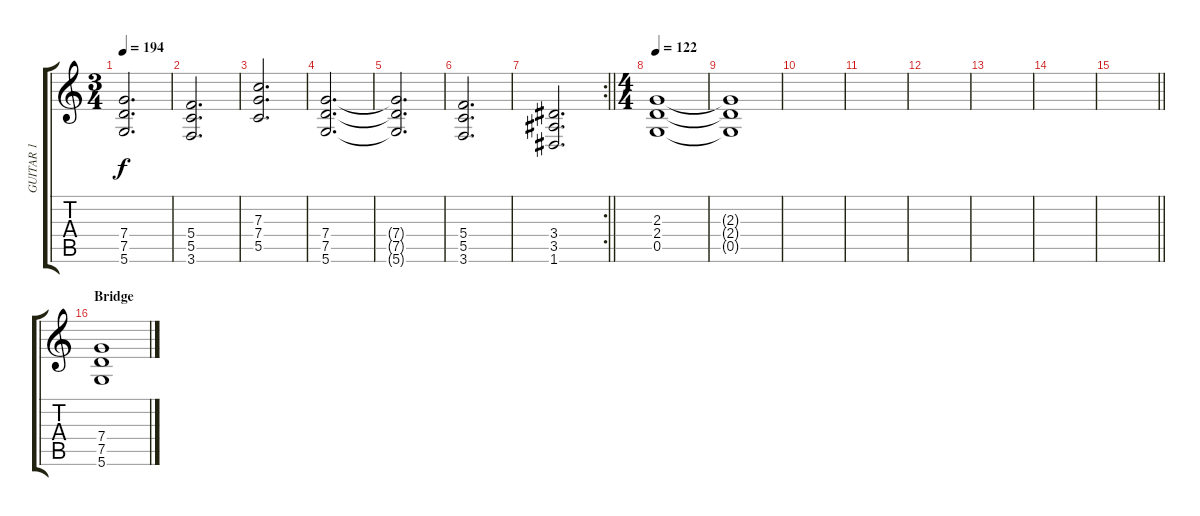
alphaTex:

\track ("GUITAR 1" "GUITAR 1") {instrument overdrivenguitar}
\staff {score tabs}
\tuning (D4 A3 F3 C3 G2 D2) {hide}
\ts (3 4)
\tempo 194
\clef g2
\ks c
(7.4{t} 7.5{t} 5.6{t}).2{d dy f} |
(5.4 5.5 3.6).2{d} |
(7.3 7.4 5.5).2{d} |
(7.4 7.5 5.6).2{d} |
(7.4{t} 7.5{t} 5.6{t}).2{d} |
(5.4 5.5 3.6).2{d} |
\rc 2
\barLineRight lightlight
(3.4 3.5 1.6).2{d} |
\ts (4 4)
\tempo 122
(2.3 2.4 0.5).1 |
(2.3{t} 2.4{t} 0.5{t}).1{volume 0} |
|
|
|
|
|
\barLineRight lightlight
|
\section ("" "Bridge")
(7.4 7.5 5.6).1{volume 16}
